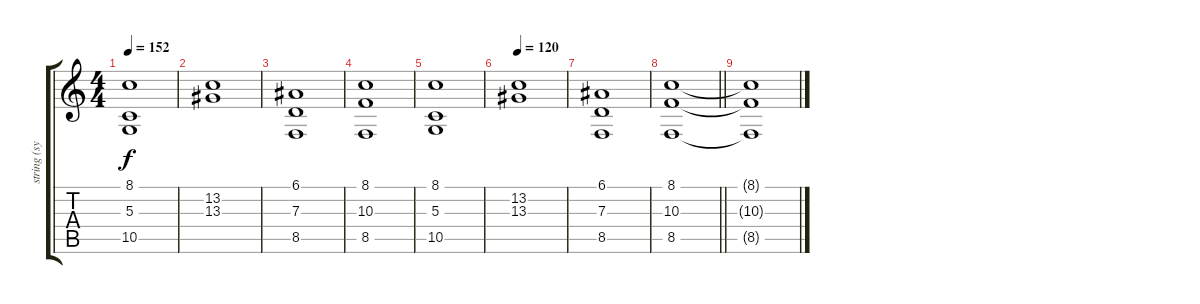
\track ("string (synth stereo)" "string (sy") {instrument stringensemble2}
\staff {score tabs}
\tuning (E4 B3 G3 D3 A2 E2) {hide}
\ts (4 4)
\tempo 152
\clef g2
\ks c
(8.1 5.3 10.5).1{dy f} |
(13.2 13.3).1 |
(6.1 7.3 8.5).1 |
(8.1 10.3 8.5).1 |
(8.1 5.3 10.5).1 |
\tempo 120
(13.2 13.3).1 |
(6.1 7.3 8.5).1 |
\barLineRight lightlight
(8.1 10.3 8.5).1 |
(8.1{t} 10.3{t} 8.5{t}).1
